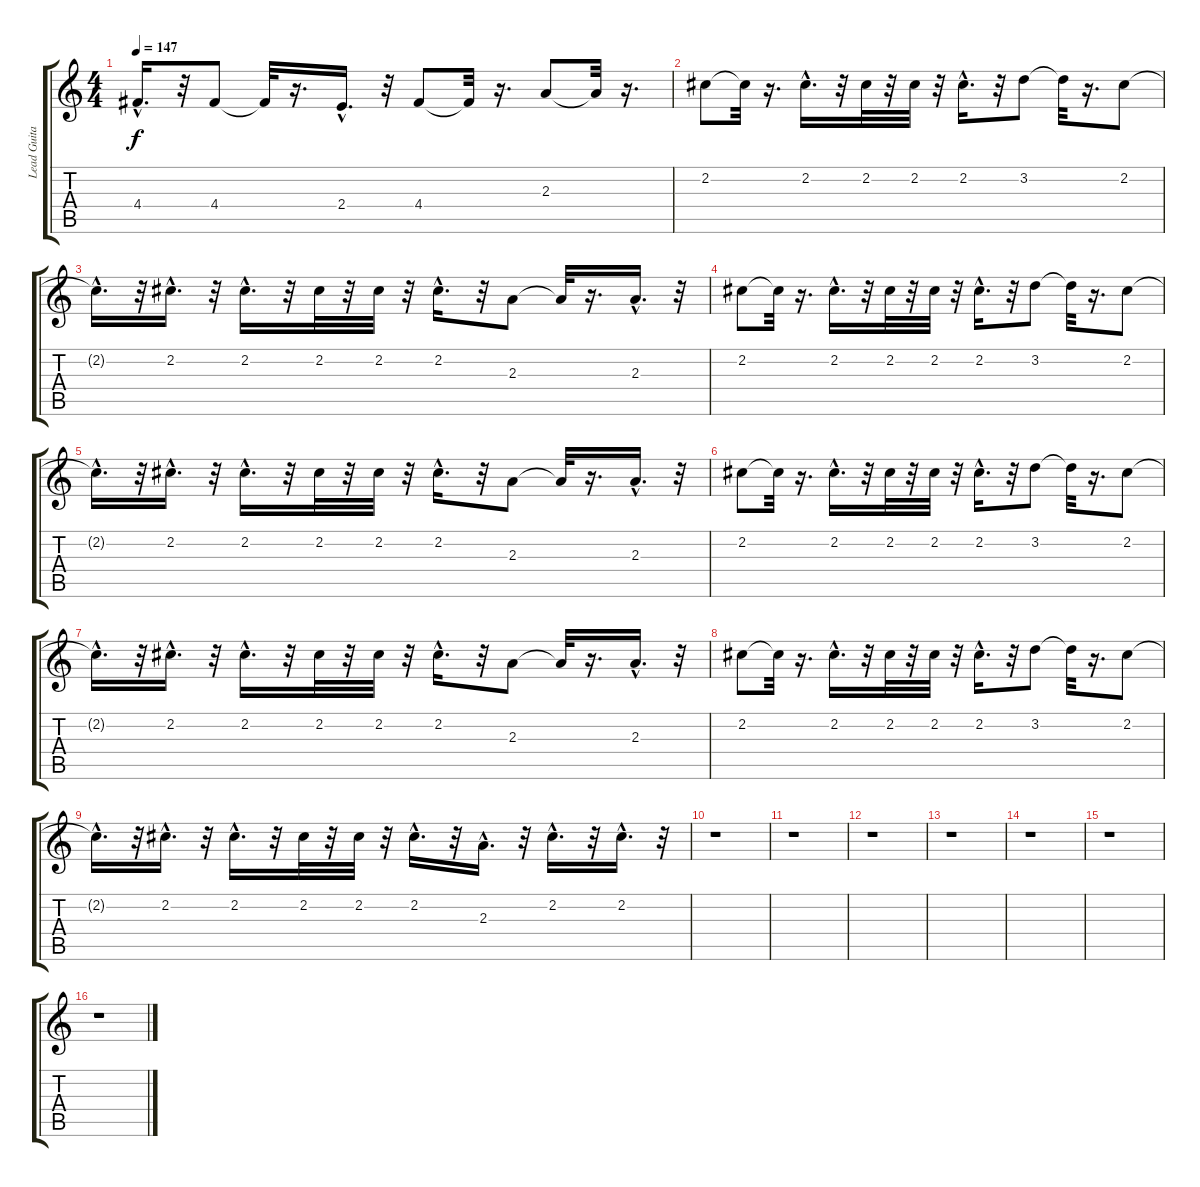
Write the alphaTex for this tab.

\track ("Lead Guitar" "Lead Guita") {instrument electricguitarclean}
\staff {score tabs}
\tuning (E4 B3 G3 D3 A2 E2) {hide}
\ts (4 4)
\tempo 147
\clef g2
\ks c
4.4{hac t}.16{d dy f} r.32 4.4.8 4.4{t}.32 r.16{d} 2.4{hac}.16{d} r.32 4.4.8 4.4{t}.32 r.16{d} 2.3.8 2.3{t}.32 r.16{d} |
2.2.8 2.2{t}.32 r.16{d} 2.2{hac}.16{d} r.32 2.2.32 r.32 2.2.32 r.32 2.2{hac}.16{d} r.32 3.2.8 3.2{t}.32 r.16{d} 2.2.8 |
2.2{hac t}.16{d} r.32 2.2{hac}.16{d} r.32 2.2{hac}.16{d} r.32 2.2.32 r.32 2.2.32 r.32 2.2{hac}.16{d} r.32 2.3.8 2.3{t}.32 r.16{d} 2.3{hac}.16{d} r.32 |
2.2.8 2.2{t}.32 r.16{d} 2.2{hac}.16{d} r.32 2.2.32 r.32 2.2.32 r.32 2.2{hac}.16{d} r.32 3.2.8 3.2{t}.32 r.16{d} 2.2.8 |
2.2{hac t}.16{d} r.32 2.2{hac}.16{d} r.32 2.2{hac}.16{d} r.32 2.2.32 r.32 2.2.32 r.32 2.2{hac}.16{d} r.32 2.3.8 2.3{t}.32 r.16{d} 2.3{hac}.16{d} r.32 |
2.2.8 2.2{t}.32 r.16{d} 2.2{hac}.16{d} r.32 2.2.32 r.32 2.2.32 r.32 2.2{hac}.16{d} r.32 3.2.8 3.2{t}.32 r.16{d} 2.2.8 |
2.2{hac t}.16{d} r.32 2.2{hac}.16{d} r.32 2.2{hac}.16{d} r.32 2.2.32 r.32 2.2.32 r.32 2.2{hac}.16{d} r.32 2.3.8 2.3{t}.32 r.16{d} 2.3{hac}.16{d} r.32 |
2.2.8 2.2{t}.32 r.16{d} 2.2{hac}.16{d} r.32 2.2.32 r.32 2.2.32 r.32 2.2{hac}.16{d} r.32 3.2.8 3.2{t}.32 r.16{d} 2.2.8 |
2.2{hac t}.16{d} r.32 2.2{hac}.16{d} r.32 2.2{hac}.16{d} r.32 2.2.32 r.32 2.2.32 r.32 2.2{hac}.16{d} r.32 2.3{hac}.16{d} r.32 2.2{hac}.16{d} r.32 2.2{hac}.16{d} r.32 |
r.1 |
r.1 |
r.1 |
r.1 |
r.1 |
r.1 |
r.1
